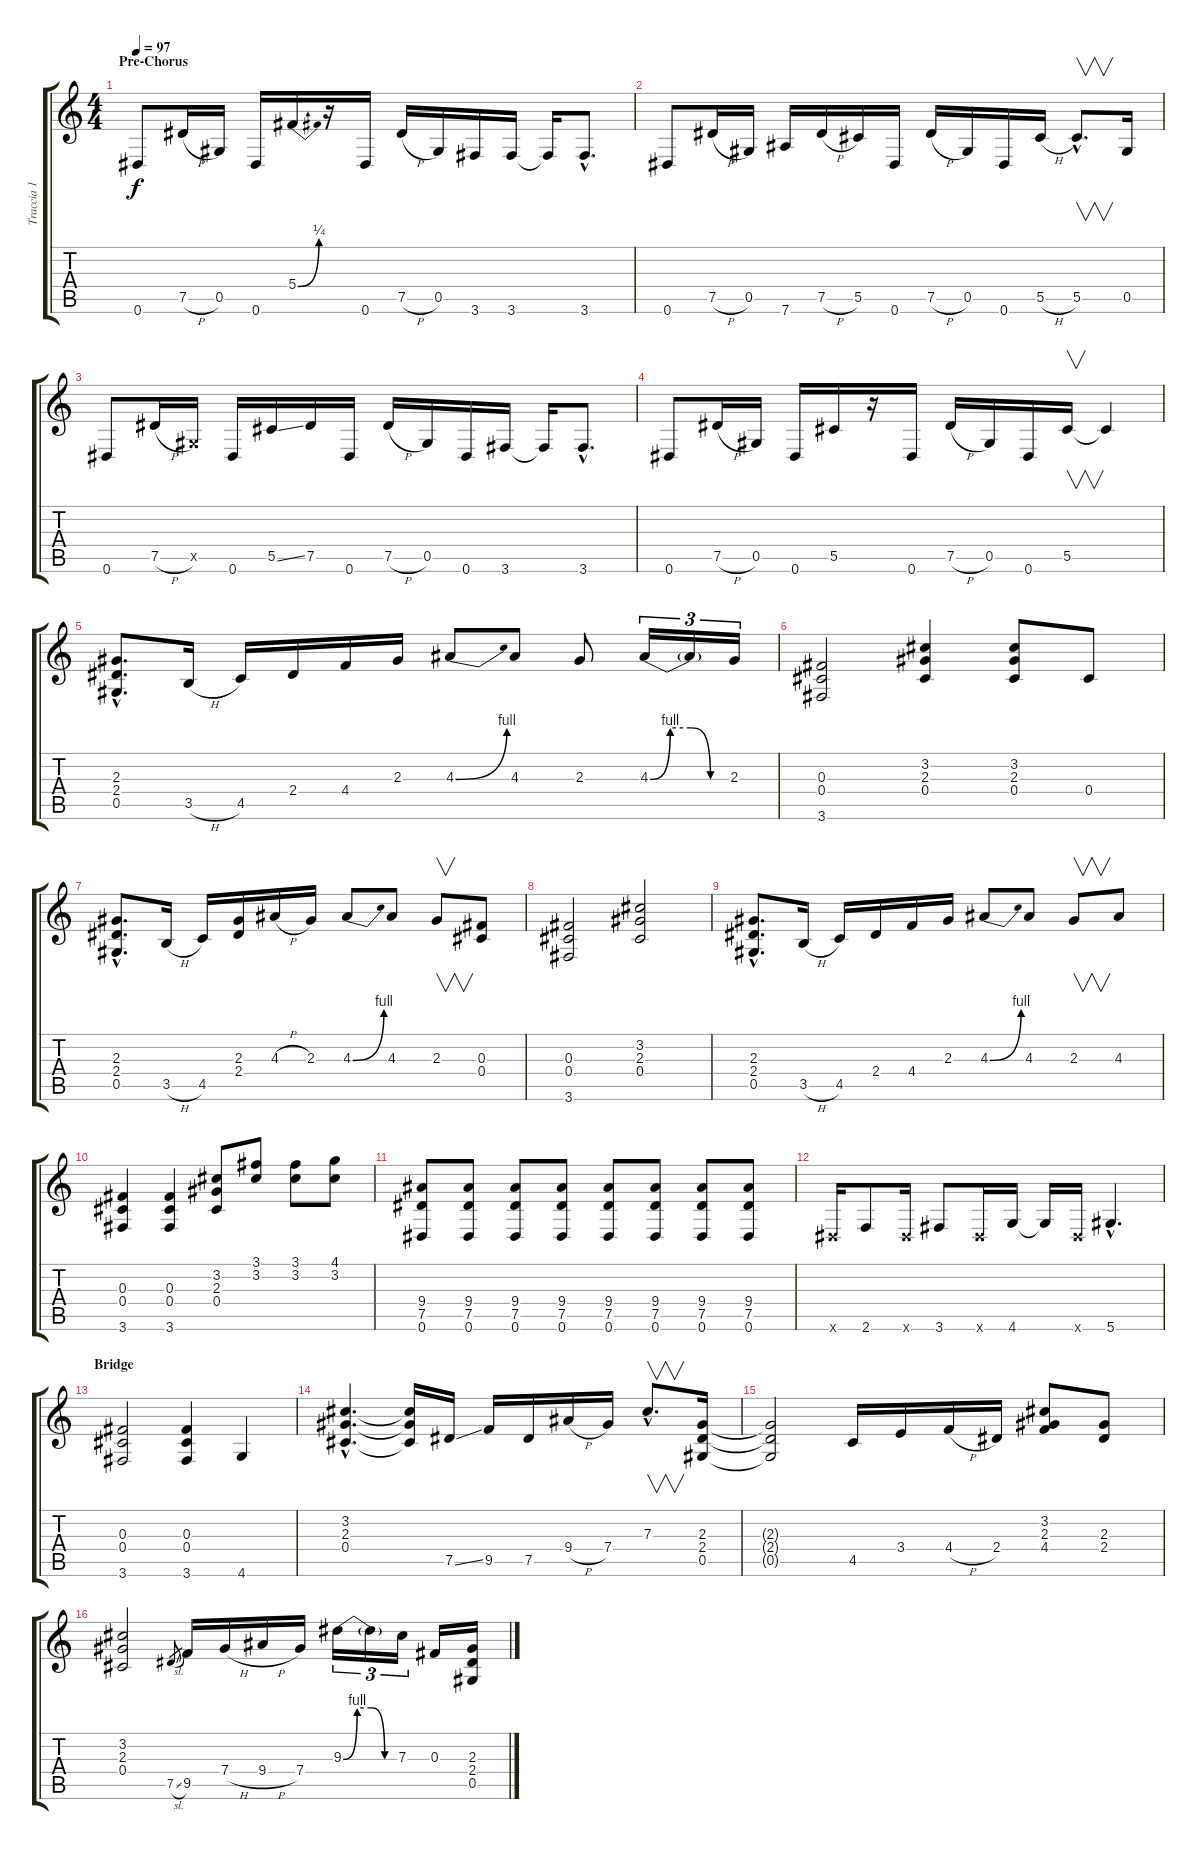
\track ("Traccia 1" "Traccia 1") {instrument overdrivenguitar}
\staff {score tabs}
\tuning (Eb4 Bb3 Gb3 Db3 Ab2 Eb2) {hide}
\ts (4 4)
\section ("" "Pre-Chorus")
\tempo 97
\clef g2
\ks c
0.6.8{dy f} 7.5{h}.16 0.5.16 0.6.16 5.4{be (bend 0 0 60 1)}.16 r.16 0.6.16 7.5{h}.16 0.5.16 3.6.16 3.6.16 3.6{t}.16 3.6{hac}.8{d} |
0.6.8 7.5{h}.16 0.5.16 7.6.16 7.5{h}.16 5.5.16 0.6.16 7.5{h}.16 0.5.16 0.6.16 5.5{h}.16 5.5{hac}.8{v d} 0.5.16 |
0.6.8 7.5{h}.16 0.5{x}.16 0.6.16 5.5{ss}.16 7.5.16 0.6.16 7.5{h}.16 0.5.16 0.6.16 3.6.16 3.6{t}.16 3.6{hac}.8{d} |
0.6.8 7.5{h}.16 0.5.16 0.6.16 5.5.16 r.16 0.6.16 7.5{h}.16 0.5.16 0.6.16 5.5.16{v} 5.5{t}.4 |
(2.3{hac} 2.4{hac} 0.5{hac}).8{d} 3.5{h}.16 4.5.16 2.4.16 4.4.16 2.3.16 4.3{be (bend 0 0 60 4)}.8 4.3.8 2.3.8 4.3{be (custom 0 0 15 4 30 4 45 0 60 0)}.16{tu (3 2)} 4.3{t}.16{tu (3 2)} 2.3.16{tu (3 2)} |
(0.3 0.4 3.6).2 (3.2 2.3 0.4).4 (3.2 2.3 0.4).8 0.4.8 |
(2.3{hac} 2.4{hac} 0.5{hac}).8{d} 3.5{h}.16 4.5.16 (2.3 2.4).16 4.3{h}.16 2.3.16 4.3{be (bend 0 0 60 4)}.8 4.3.8 2.3.8{v} (0.3 0.4).8 |
(0.3 0.4 3.6).2 (3.2 2.3 0.4).2 |
(2.3{hac} 2.4{hac} 0.5{hac}).8{d} 3.5{h}.16 4.5.16 2.4.16 4.4.16 2.3.16 4.3{be (bend 0 0 60 4)}.8 4.3.8 2.3.8{v} 4.3.8 |
(0.3 0.4 3.6).4 (0.3 0.4 3.6).4 (3.2 2.3 0.4).8 (3.1 3.2).8 (3.1 3.2).8 (4.1 3.2).8 |
(9.4 7.5 0.6).8 (9.4 7.5 0.6).8 (9.4 7.5 0.6).8 (9.4 7.5 0.6).8 (9.4 7.5 0.6).8 (9.4 7.5 0.6).8 (9.4 7.5 0.6).8 (9.4 7.5 0.6).8 |
0.6{x}.16 2.6.8 0.6{x}.16 3.6.8 0.6{x}.16 4.6.16 4.6{t}.16 0.6{x}.16 5.6{hac}.4{d} |
\section ("" "Bridge")
(0.3 0.4 3.6).2 (0.3 0.4 3.6).4 4.6.4 |
(3.2{hac} 2.3{hac} 0.4{hac}).4{d} (3.2{t} 2.3{t} 0.4{t}).16 7.5{ss}.16 9.5.16 7.5.16 9.4{h}.16 7.4.16 7.3{hac}.8{v d} (2.3 2.4 0.5).16 |
(2.3{t} 2.4{t} 0.5{t}).2 4.5.16 3.4.16 4.4{h}.16 2.4.16 (3.2 2.3 4.4).8 (2.3 2.4).8 |
(3.2 2.3 0.4).2 7.5{sl}.8{gr} 9.5.16 7.4{h}.16 9.4{h}.16 7.4.16 9.3{be (custom 0 0 15 4 30 4 45 0 60 0)}.16{tu (3 2)} 9.3{t}.16{tu (3 2)} 7.3.16{tu (3 2)} 0.3.16 (2.3 2.4 0.5).16
